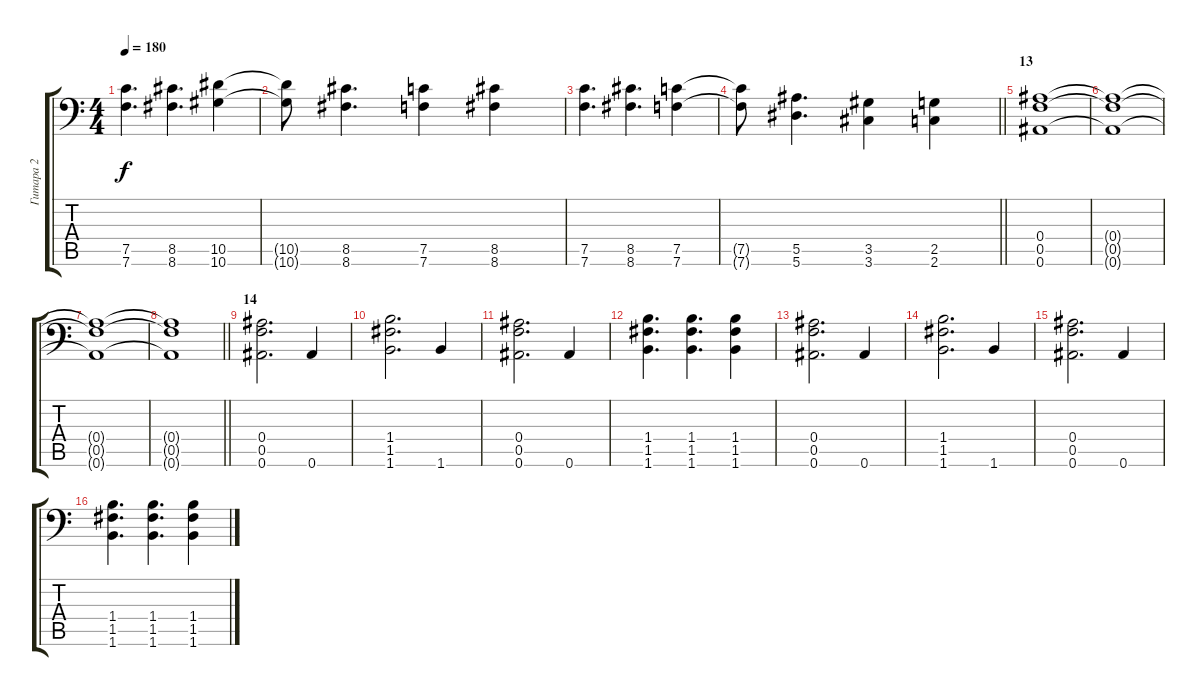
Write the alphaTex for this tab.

\track ("Гитара 2" "Гитара 2") {instrument overdrivenguitar}
\staff {score tabs}
\tuning (C4 G3 Eb3 Bb2 F2 Bb1) {hide}
\ts (4 4)
\tempo 180
\clef f4
\ks c
(7.5 7.6).4{d dy f} (8.5 8.6).4{d} (10.5 10.6).4 |
(10.5{t} 10.6{t}).8 (8.5 8.6).4{d} (7.5 7.6).4 (8.5 8.6).4 |
(7.5 7.6).4{d} (8.5 8.6).4{d} (7.5 7.6).4 |
\barLineRight lightlight
(7.5{t} 7.6{t}).8 (5.5 5.6).4{d} (3.5 3.6).4 (2.5 2.6).4 |
\section ("" "13")
(0.4 0.5 0.6).1 |
(0.4{t} 0.5{t} 0.6{t}).1 |
(0.4{t} 0.5{t} 0.6{t}).1 |
\barLineRight lightlight
(0.4{t} 0.5{t} 0.6{t}).1 |
\section ("" "14")
(0.4 0.5 0.6).2{d} 0.6.4 |
(1.4 1.5 1.6).2{d} 1.6.4 |
(0.4 0.5 0.6).2{d} 0.6.4 |
(1.4 1.5 1.6).4{d} (1.4 1.5 1.6).4{d} (1.4 1.5 1.6).4 |
(0.4 0.5 0.6).2{d} 0.6.4 |
(1.4 1.5 1.6).2{d} 1.6.4 |
(0.4 0.5 0.6).2{d} 0.6.4 |
(1.4 1.5 1.6).4{d} (1.4 1.5 1.6).4{d} (1.4 1.5 1.6).4
